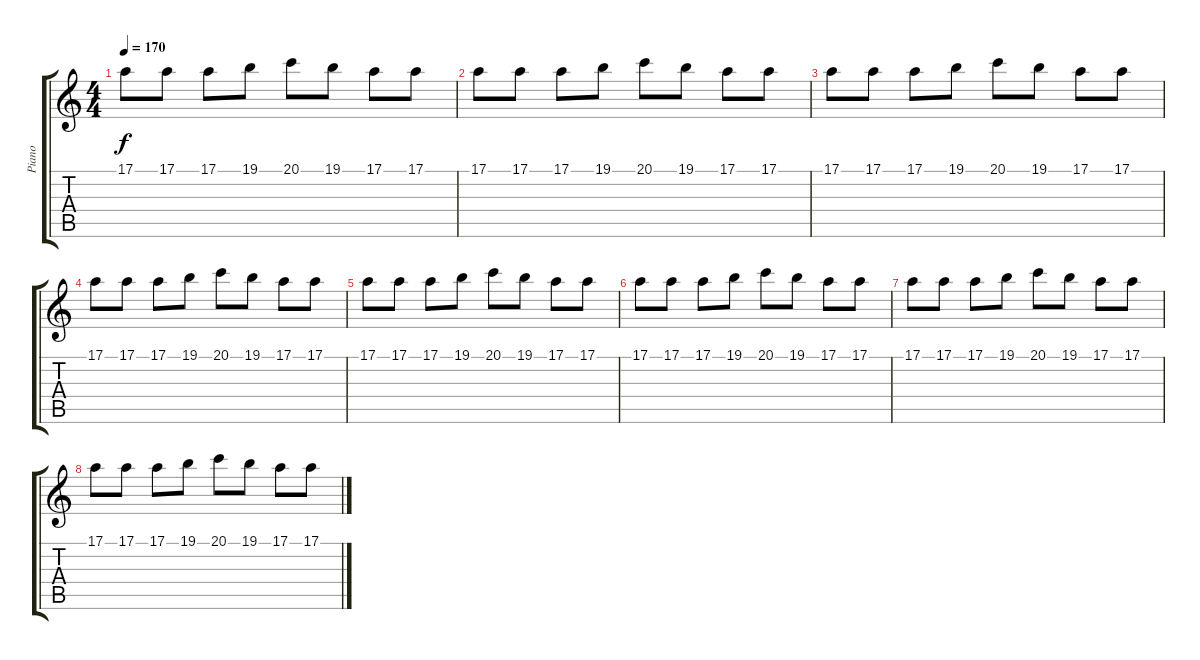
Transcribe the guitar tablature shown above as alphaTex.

\track ("Piano" "Piano") {instrument acousticgrandpiano}
\staff {score tabs}
\tuning (E4 B3 G3 D3 A2 E2) {hide}
\ts (4 4)
\tempo 170
\clef g2
\ks c
17.1.8{dy f volume 14} 17.1.8 17.1.8 19.1.8 20.1.8 19.1.8 17.1.8 17.1.8 |
17.1.8 17.1.8 17.1.8 19.1.8 20.1.8 19.1.8 17.1.8 17.1.8 |
17.1.8 17.1.8 17.1.8 19.1.8 20.1.8 19.1.8 17.1.8 17.1.8 |
17.1.8 17.1.8 17.1.8 19.1.8 20.1.8 19.1.8 17.1.8 17.1.8 |
17.1.8 17.1.8 17.1.8 19.1.8 20.1.8 19.1.8 17.1.8 17.1.8 |
17.1.8 17.1.8 17.1.8 19.1.8 20.1.8 19.1.8 17.1.8 17.1.8 |
17.1.8 17.1.8 17.1.8 19.1.8 20.1.8 19.1.8 17.1.8 17.1.8 |
17.1.8 17.1.8 17.1.8 19.1.8 20.1.8 19.1.8 17.1.8 17.1.8
